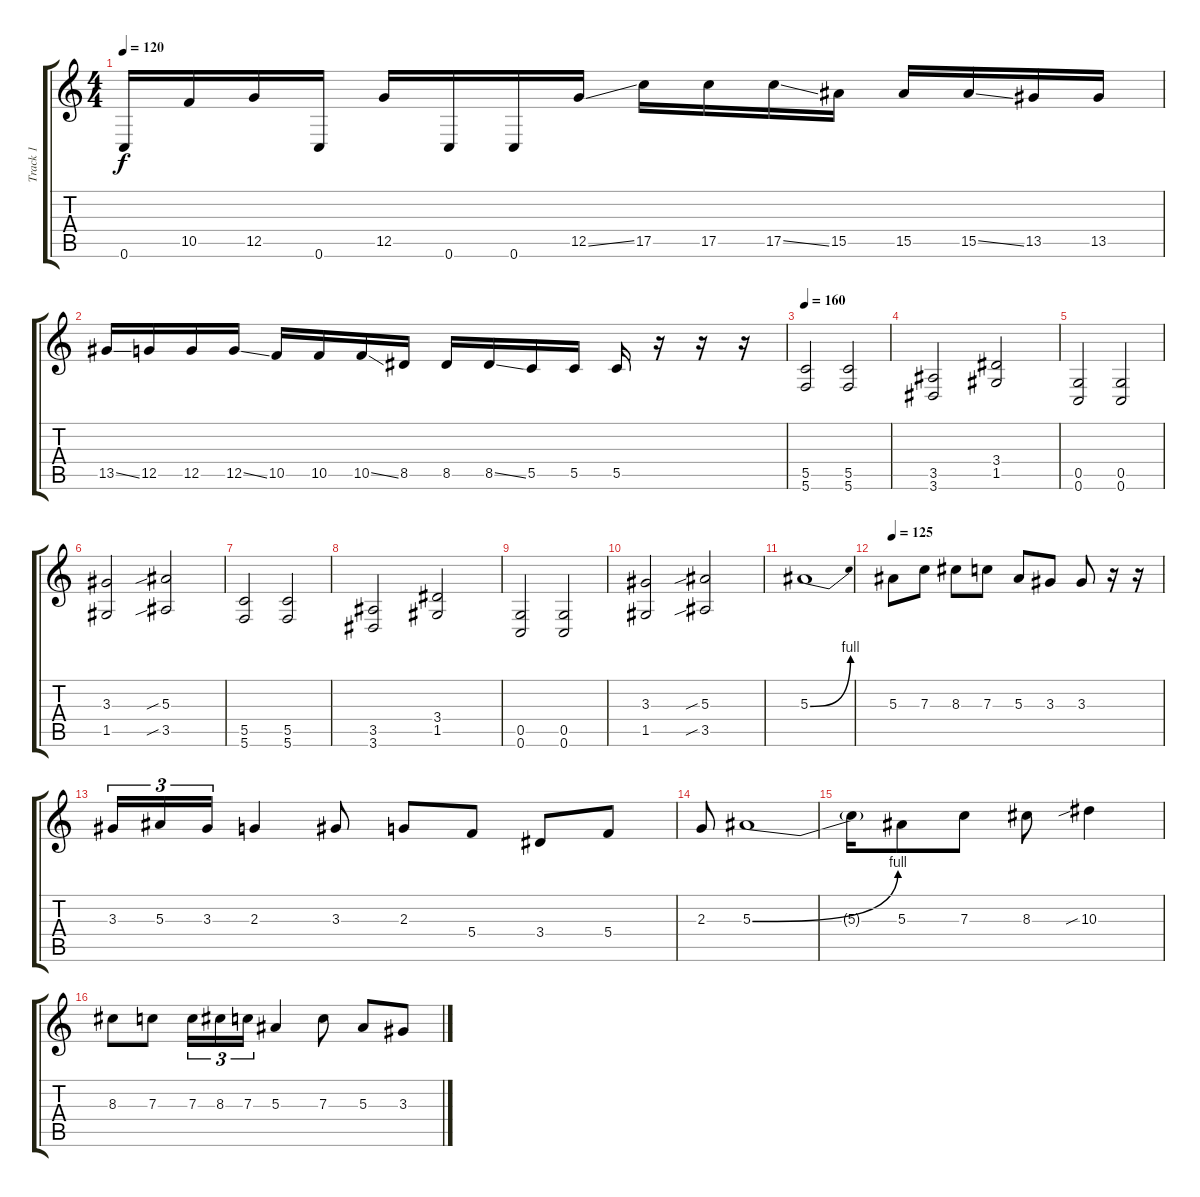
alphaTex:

\track ("Track 1" "Track 1") {instrument overdrivenguitar}
\staff {score tabs}
\tuning (D4 A3 F3 C3 G2 C2) {hide}
\ts (4 4)
\tempo 120
\clef g2
\ks c
0.6.16{dy f} 10.5.16 12.5.16 0.6.16 12.5.16 0.6.16 0.6.16 12.5{ss}.16 17.5.16 17.5.16 17.5{ss}.16 15.5.16 15.5.16 15.5{ss}.16 13.5.16 13.5.16 |
13.5{ss}.16 12.5.16 12.5.16 12.5{ss}.16 10.5.16 10.5.16 10.5{ss}.16 8.5.16 8.5.16 8.5{ss}.16 5.5.16 5.5.16 5.5.16 r.16 r.16 r.16 |
\tempo 160
(5.5 5.6).2 (5.5 5.6).2 |
(3.5 3.6).2 (3.4 1.5).2 |
(0.5 0.6).2 (0.5 0.6).2 |
(3.3 1.5).2 (5.3{sib} 3.5{sib}).2 |
(5.5 5.6).2 (5.5 5.6).2 |
(3.5 3.6).2 (3.4 1.5).2 |
(0.5 0.6).2 (0.5 0.6).2 |
(3.3 1.5).2 (5.3{sib} 3.5{sib}).2 |
5.3{be (bend 0 0 60 4)}.1 |
\tempo 125
5.3.8 7.3.8 8.3.8 7.3.8 5.3.8 3.3.8 3.3.8 r.16 r.16 |
3.3.16{tu (3 2)} 5.3.16{tu (3 2)} 3.3.16{tu (3 2)} 2.3.4 3.3.8 2.3.8 5.4.8 3.4.8 5.4.8 |
2.3.8 5.3{be (bend 0 0 60 4)}.1 |
5.3{t}.16 5.3.8 7.3.8 8.3.8 10.3{sib}.4 |
8.3.8 7.3.8 7.3.16{tu (3 2)} 8.3.16{tu (3 2)} 7.3.16{tu (3 2)} 5.3.4 7.3.8 5.3.8 3.3.8
